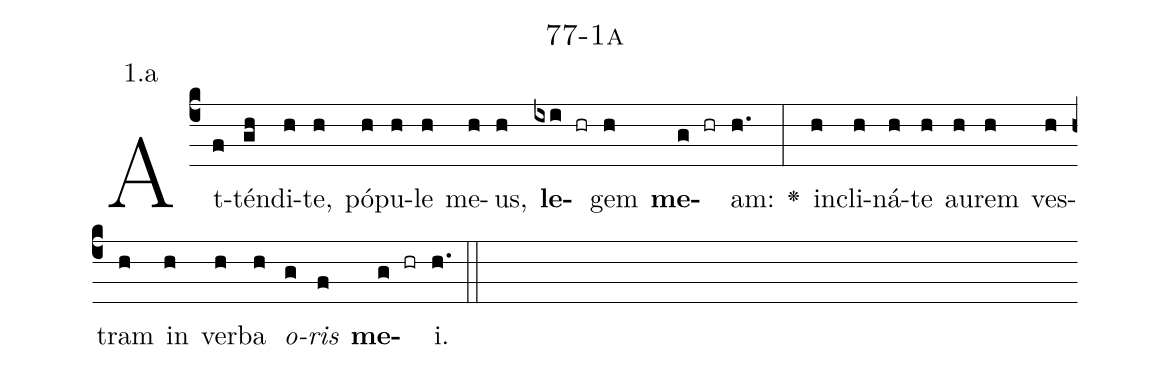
name: 77-1a;
annotation: 1.a;
%%
(c4)At(f)tén(gh)di(h)te,(h) pó(h)pu(h)le(h) me(h)us,(h) <b>le</b>(ixi hr)gem(h) <b>me</b>(g hr)am:(h.) <v>\greheightstar</v>(:) in(h)cli(h)ná(h)te(h) au(h)rem(h) ves(h)tram(h) in(h) ver(h)ba(h) <i>o</i>(g)<i>ris</i>(f) <b>me</b>(g hr)i.(h.) (::)


%E(h) u(h) o(g) u(f) a(g) e.(h.) (::)
